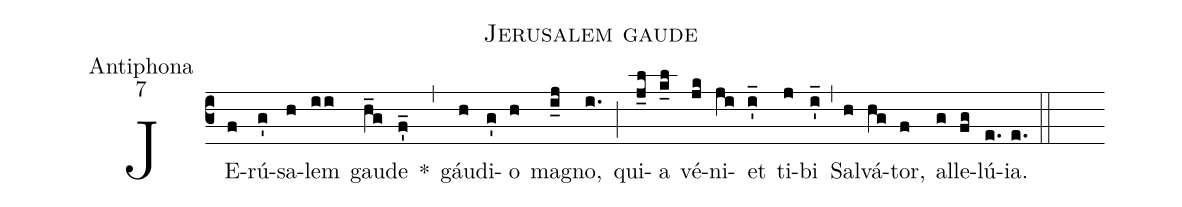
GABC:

name:Jerusalem gaude;
office-part:Antiphona;
mode:7;
%%
(c3) JE(f)rú(g')sa(h)lem(ii) gau(h_g)de(f'_) *(,) gáu(h)di(g')o(h) ma(i_j)gno,(i.) (;) qui(j_l)a(k_l) vé(jk)ni(ji)et(i'_) ti(j)bi(i'_) (,) Sal(h)vá(hg)tor,(f) al(g)le(fg)lú(e.)ia.(e.) (::)
